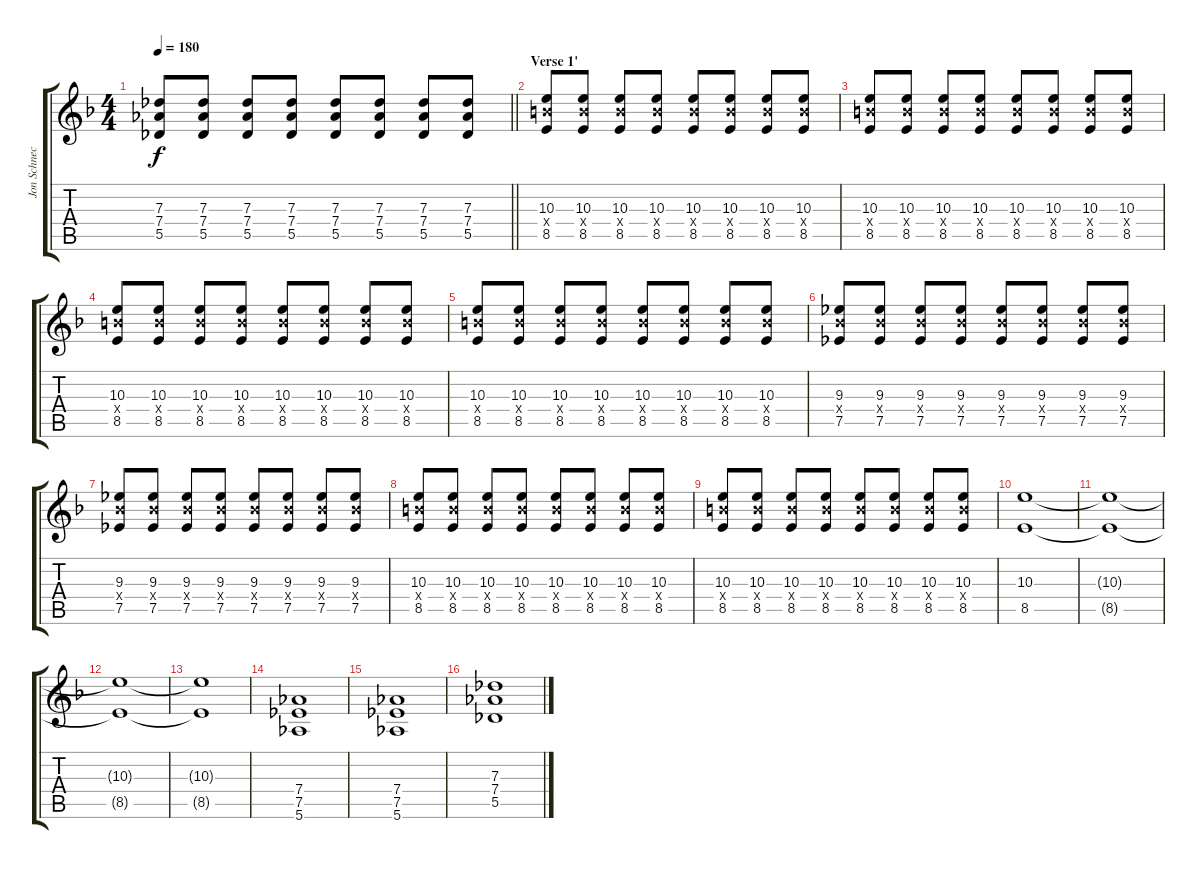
\track ("Jon Schneck (Guitar)" "Jon Schnec") {instrument distortionguitar}
\staff {score tabs}
\tuning (Eb4 Bb3 Gb3 Db3 Ab2 Eb2) {hide}
\ts (4 4)
\tempo 180
\clef g2
\barLineRight lightlight
\ks dminor
(7.3 7.4 5.5).8{dy f} (7.3 7.4 5.5).8 (7.3 7.4 5.5).8 (7.3 7.4 5.5).8 (7.3 7.4 5.5).8 (7.3 7.4 5.5).8 (7.3 7.4 5.5).8 (7.3 7.4 5.5).8 |
\section ("" "Verse 1'")
(10.3 10.4{x} 8.5).8 (10.3 10.4{x} 8.5).8 (10.3 10.4{x} 8.5).8 (10.3 10.4{x} 8.5).8 (10.3 10.4{x} 8.5).8 (10.3 10.4{x} 8.5).8 (10.3 10.4{x} 8.5).8 (10.3 10.4{x} 8.5).8 |
(10.3 10.4{x} 8.5).8 (10.3 10.4{x} 8.5).8 (10.3 10.4{x} 8.5).8 (10.3 10.4{x} 8.5).8 (10.3 10.4{x} 8.5).8 (10.3 10.4{x} 8.5).8 (10.3 10.4{x} 8.5).8 (10.3 10.4{x} 8.5).8 |
(10.3 10.4{x} 8.5).8 (10.3 10.4{x} 8.5).8 (10.3 10.4{x} 8.5).8 (10.3 10.4{x} 8.5).8 (10.3 10.4{x} 8.5).8 (10.3 10.4{x} 8.5).8 (10.3 10.4{x} 8.5).8 (10.3 10.4{x} 8.5).8 |
(10.3 10.4{x} 8.5).8 (10.3 10.4{x} 8.5).8 (10.3 10.4{x} 8.5).8 (10.3 10.4{x} 8.5).8 (10.3 10.4{x} 8.5).8 (10.3 10.4{x} 8.5).8 (10.3 10.4{x} 8.5).8 (10.3 10.4{x} 8.5).8 |
(9.3 9.4{x} 7.5).8 (9.3 9.4{x} 7.5).8 (9.3 9.4{x} 7.5).8 (9.3 9.4{x} 7.5).8 (9.3 9.4{x} 7.5).8 (9.3 9.4{x} 7.5).8 (9.3 9.4{x} 7.5).8 (9.3 9.4{x} 7.5).8 |
(9.3 9.4{x} 7.5).8 (9.3 9.4{x} 7.5).8 (9.3 9.4{x} 7.5).8 (9.3 9.4{x} 7.5).8 (9.3 9.4{x} 7.5).8 (9.3 9.4{x} 7.5).8 (9.3 9.4{x} 7.5).8 (9.3 9.4{x} 7.5).8 |
(10.3 10.4{x} 8.5).8 (10.3 10.4{x} 8.5).8 (10.3 10.4{x} 8.5).8 (10.3 10.4{x} 8.5).8 (10.3 10.4{x} 8.5).8 (10.3 10.4{x} 8.5).8 (10.3 10.4{x} 8.5).8 (10.3 10.4{x} 8.5).8 |
(10.3 10.4{x} 8.5).8 (10.3 10.4{x} 8.5).8 (10.3 10.4{x} 8.5).8 (10.3 10.4{x} 8.5).8 (10.3 10.4{x} 8.5).8 (10.3 10.4{x} 8.5).8 (10.3 10.4{x} 8.5).8 (10.3 10.4{x} 8.5).8 |
(10.3 8.5).1 |
(10.3{t} 8.5{t}).1 |
(10.3{t} 8.5{t}).1 |
(10.3{t} 8.5{t}).1 |
(7.4 7.5 5.6).1 |
(7.4 7.5 5.6).1 |
(7.3 7.4 5.5).1
